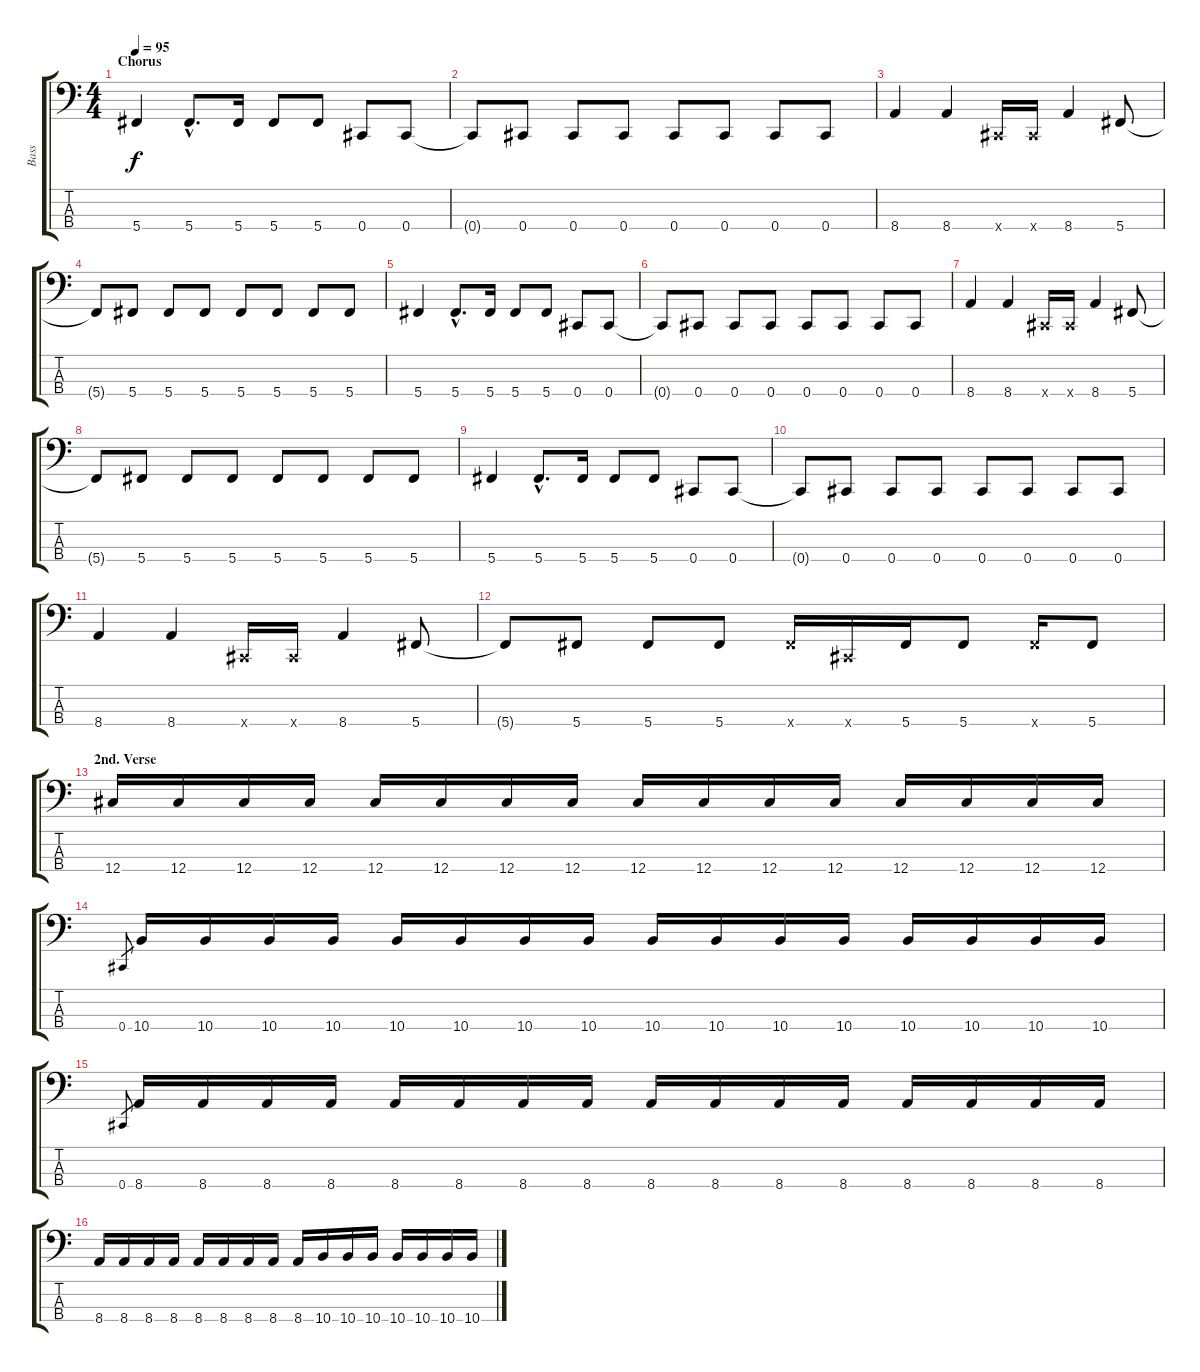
\track ("Bass" "Bass") {instrument electricbassfinger}
\staff {score tabs}
\tuning (G2 D2 A1 Db1) {hide}
\ts (4 4)
\section ("" "Chorus")
\tempo 95
\clef f4
\ks c
5.4.4{dy f} 5.4{hac}.8{d} 5.4.16 5.4.8 5.4.8 0.4.8 0.4.8 |
0.4{t}.8 0.4.8 0.4.8 0.4.8 0.4.8 0.4.8 0.4.8 0.4.8 |
8.4.4 8.4.4 0.4{x}.16 0.4{x}.16 8.4.4 5.4.8 |
5.4{t}.8 5.4.8 5.4.8 5.4.8 5.4.8 5.4.8 5.4.8 5.4.8 |
5.4.4 5.4{hac}.8{d} 5.4.16 5.4.8 5.4.8 0.4.8 0.4.8 |
0.4{t}.8 0.4.8 0.4.8 0.4.8 0.4.8 0.4.8 0.4.8 0.4.8 |
8.4.4 8.4.4 0.4{x}.16 0.4{x}.16 8.4.4 5.4.8 |
5.4{t}.8 5.4.8 5.4.8 5.4.8 5.4.8 5.4.8 5.4.8 5.4.8 |
5.4.4 5.4{hac}.8{d} 5.4.16 5.4.8 5.4.8 0.4.8 0.4.8 |
0.4{t}.8 0.4.8 0.4.8 0.4.8 0.4.8 0.4.8 0.4.8 0.4.8 |
8.4.4 8.4.4 0.4{x}.16 0.4{x}.16 8.4.4 5.4.8 |
5.4{t}.8 5.4.8 5.4.8 5.4.8 5.4{x}.16 0.4{x}.16 5.4.16 5.4.8 5.4{x}.16 5.4.8 |
\section ("" "2nd. Verse")
12.4.16 12.4.16 12.4.16 12.4.16 12.4.16 12.4.16 12.4.16 12.4.16 12.4.16 12.4.16 12.4.16 12.4.16 12.4.16 12.4.16 12.4.16 12.4.16 |
0.4.8{gr} 10.4.16 10.4.16 10.4.16 10.4.16 10.4.16 10.4.16 10.4.16 10.4.16 10.4.16 10.4.16 10.4.16 10.4.16 10.4.16 10.4.16 10.4.16 10.4.16 |
0.4.8{gr} 8.4.16 8.4.16 8.4.16 8.4.16 8.4.16 8.4.16 8.4.16 8.4.16 8.4.16 8.4.16 8.4.16 8.4.16 8.4.16 8.4.16 8.4.16 8.4.16 |
8.4.16 8.4.16 8.4.16 8.4.16 8.4.16 8.4.16 8.4.16 8.4.16 8.4.16 10.4.16 10.4.16 10.4.16 10.4.16 10.4.16 10.4.16 10.4.16
